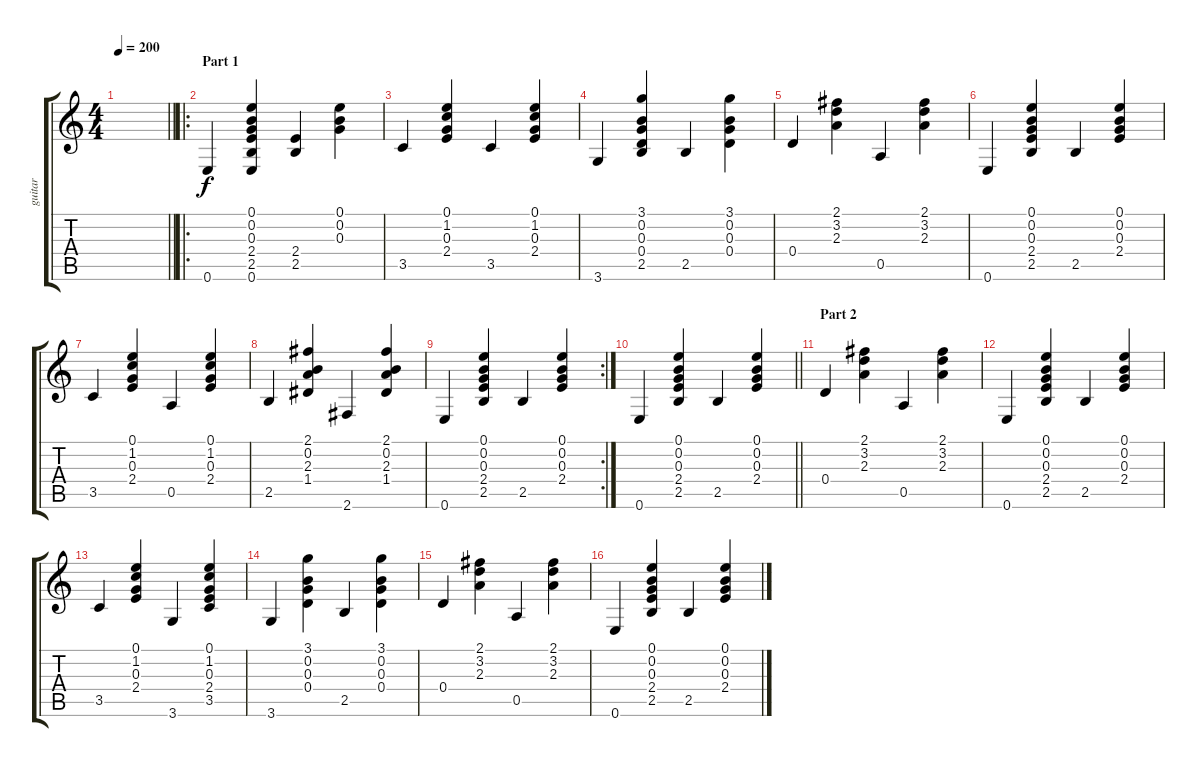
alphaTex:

\track ("guitar" "guitar") {instrument acousticguitarnylon}
\staff {score tabs}
\tuning (E4 B3 G3 D3 A2 E2) {hide}
\ts (4 4)
\tempo 200
\clef g2
\barLineRight lightlight
\ks c
|
\ro
\section ("" "Part 1")
0.6.4 (0.1 0.2 0.3 2.4 2.5 0.6).4 (2.4 2.5).4 (0.1 0.2 0.3).4 |
3.5.4 (0.1 1.2 0.3 2.4).4 3.5.4 (0.1 1.2 0.3 2.4).4 |
3.6.4 (3.1 0.2 0.3 0.4 2.5).4 2.5.4 (3.1 0.2 0.3 0.4).4 |
0.4.4 (2.1 3.2 2.3).4 0.5.4 (2.1 3.2 2.3).4 |
0.6.4 (0.1 0.2 0.3 2.4 2.5).4 2.5.4 (0.1 0.2 0.3 2.4).4 |
3.5.4 (0.1 1.2 0.3 2.4).4 0.5.4 (0.1 1.2 0.3 2.4).4 |
2.5.4 (2.1 0.2 2.3 1.4).4 2.6.4 (2.1 0.2 2.3 1.4).4 |
\rc 2
0.6.4 (0.1 0.2 0.3 2.4 2.5).4 2.5.4 (0.1 0.2 0.3 2.4).4 |
\barLineRight lightlight
0.6.4 (0.1 0.2 0.3 2.4 2.5).4 2.5.4 (0.1 0.2 0.3 2.4).4 |
\section ("" "Part 2")
0.4.4 (2.1 3.2 2.3).4 0.5.4 (2.1 3.2 2.3).4 |
0.6.4 (0.1 0.2 0.3 2.4 2.5).4 2.5.4 (0.1 0.2 0.3 2.4).4 |
3.5.4 (0.1 1.2 0.3 2.4).4 3.6.4 (0.1 1.2 0.3 2.4 3.5).4 |
3.6.4 (3.1 0.2 0.3 0.4).4 2.5.4 (3.1 0.2 0.3 0.4).4 |
0.4.4 (2.1 3.2 2.3).4 0.5.4 (2.1 3.2 2.3).4 |
0.6.4 (0.1 0.2 0.3 2.4 2.5).4 2.5.4 (0.1 0.2 0.3 2.4).4
